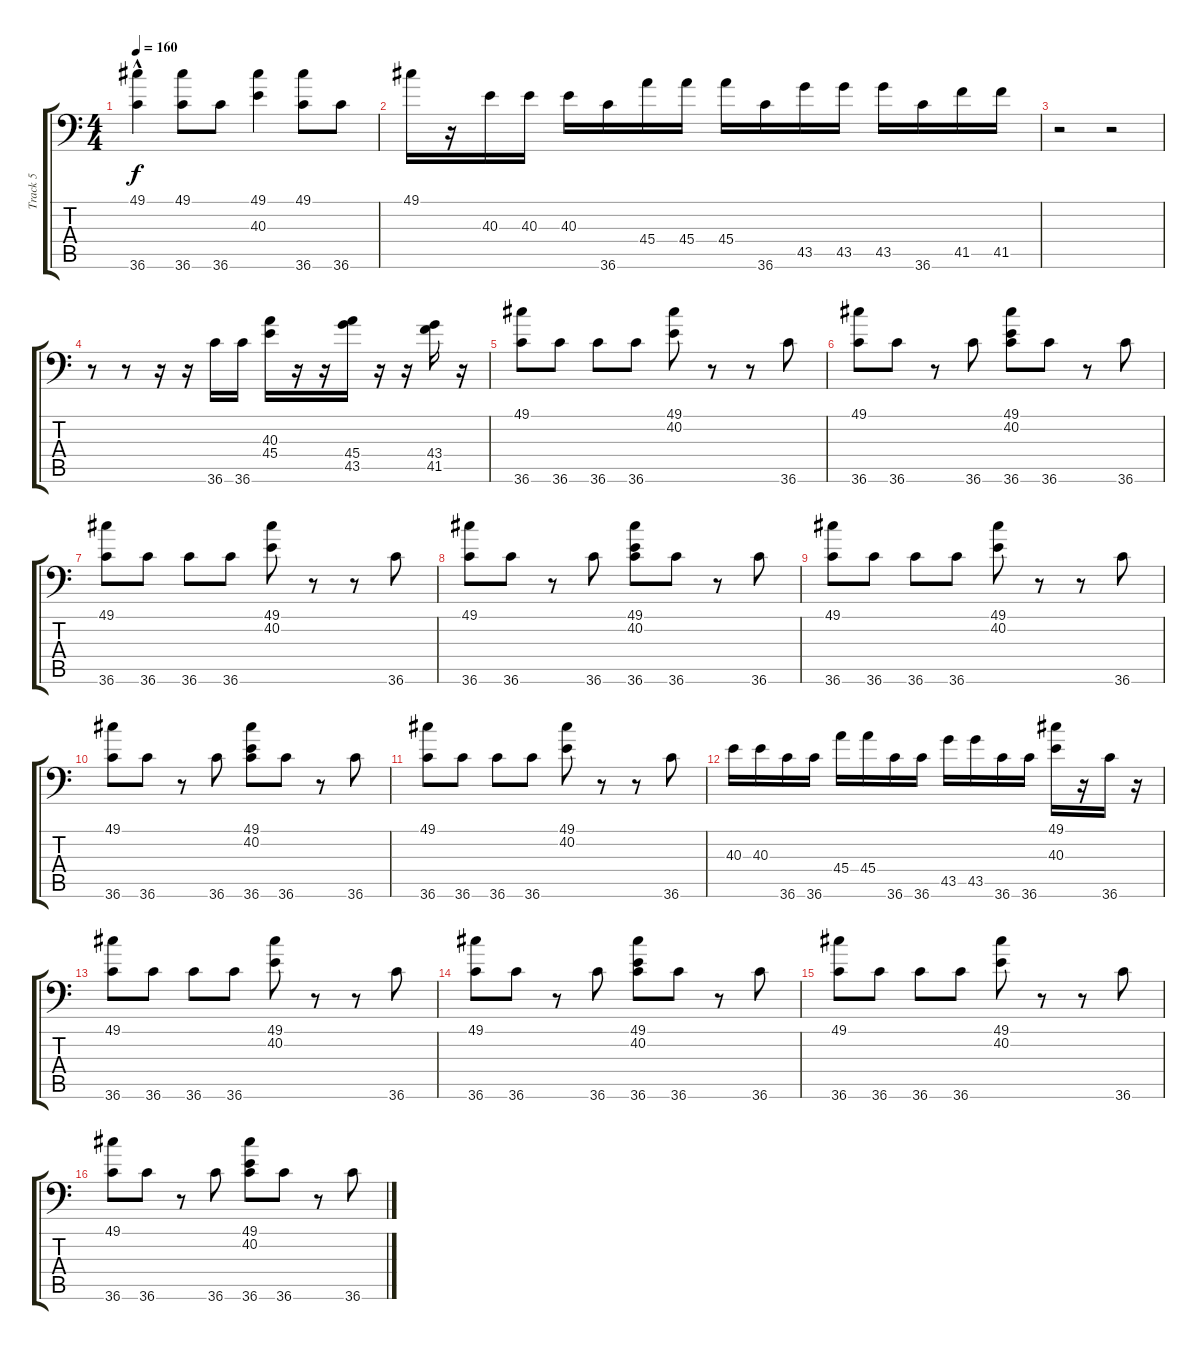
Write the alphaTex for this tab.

\track ("Track 5" "Track 5") {instrument acousticgrandpiano}
\staff {score tabs}
\tuning (C-1 C-1 C-1 C-1 C-1 C-1) {hide}
\ts (4 4)
\tempo 160
\clef f4
\ks c
(49.1{hac} 36.6).4{dy f} (49.1 36.6).8 36.6.8 (49.1 40.3).4 (49.1 36.6).8 36.6.8 |
49.1.16 r.16 40.3.16 40.3.16 40.3.16 36.6.16 45.4.16 45.4.16 45.4.16 36.6.16 43.5.16 43.5.16 43.5.16 36.6.16 41.5.16 41.5.16 |
r.2 r.2 |
r.8 r.8 r.16 r.16 36.6.16 36.6.16 (40.3 45.4).16 r.16 r.16 (45.4 43.5).16 r.16 r.16 (43.4 41.5).16 r.16 |
(49.1 36.6).8 36.6.8 36.6.8 36.6.8 (49.1 40.2).8 r.8 r.8 36.6.8 |
(49.1 36.6).8 36.6.8 r.8 36.6.8 (49.1 40.2 36.6).8 36.6.8 r.8 36.6.8 |
(49.1 36.6).8 36.6.8 36.6.8 36.6.8 (49.1 40.2).8 r.8 r.8 36.6.8 |
(49.1 36.6).8 36.6.8 r.8 36.6.8 (49.1 40.2 36.6).8 36.6.8 r.8 36.6.8 |
(49.1 36.6).8 36.6.8 36.6.8 36.6.8 (49.1 40.2).8 r.8 r.8 36.6.8 |
(49.1 36.6).8 36.6.8 r.8 36.6.8 (49.1 40.2 36.6).8 36.6.8 r.8 36.6.8 |
(49.1 36.6).8 36.6.8 36.6.8 36.6.8 (49.1 40.2).8 r.8 r.8 36.6.8 |
40.3.16 40.3.16 36.6.16 36.6.16 45.4.16 45.4.16 36.6.16 36.6.16 43.5.16 43.5.16 36.6.16 36.6.16 (49.1 40.3).16 r.16 36.6.16 r.16 |
(49.1 36.6).8 36.6.8 36.6.8 36.6.8 (49.1 40.2).8 r.8 r.8 36.6.8 |
(49.1 36.6).8 36.6.8 r.8 36.6.8 (49.1 40.2 36.6).8 36.6.8 r.8 36.6.8 |
(49.1 36.6).8 36.6.8 36.6.8 36.6.8 (49.1 40.2).8 r.8 r.8 36.6.8 |
(49.1 36.6).8 36.6.8 r.8 36.6.8 (49.1 40.2 36.6).8 36.6.8 r.8 36.6.8
